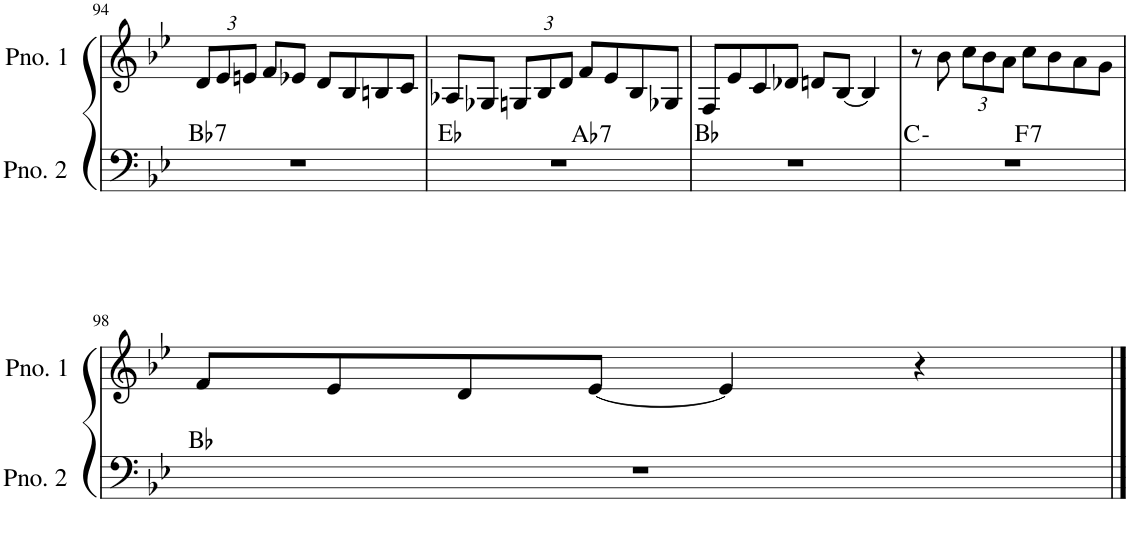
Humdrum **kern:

**kern	**harte	**kern
*part2	*part2	*part1
*staff2	*	*staff1
*I"ピアノ 2	*	*I"ピアノ 1
!!LO:PB:g=z
*clefF4	*	*clefG2
*k[b-e-]	*	*k[b-e-]
*M4/4	*	*M4/4
*	*	*Xbrackettup
=94	=94	=94
!	!LO:H:kt=7	!
1r	Bb:7	12d/L
.	.	12e-/
.	.	12en/J
.	.	8f/L
.	.	8e-X/J
.	.	8d/L
.	.	8B-/
.	.	8Bn/
.	.	8c/J
=95	=95	=95
*^	*	*
1r	2ryy	Eb:maj	8A-X/L
.	.	.	8G-X/J
.	.	.	12Gn/L
.	.	.	12B-/
.	.	.	12d/J
!	!	!LO:H:kt=7	!
.	2ryy	Ab:7	8f/L
.	.	.	8e-/
.	.	.	8B-/
.	.	.	8G-X/J
*v	*v	*	*
=96	=96	=96
1r	Bb:maj	8F/L
.	.	8e-/
.	.	8c/
.	.	8d-X/J
.	.	8dn/L
.	.	[8B-/J
.	.	4B-/]
=97	=97	=97
*^	*	*
1r	2ryy	C:min	8r
.	.	.	8b-\
.	.	.	12cc\L
.	.	.	12b-\
.	.	.	12a\J
!	!	!LO:H:kt=7	!
.	2ryy	F:7	8cc\L
.	.	.	8b-\
.	.	.	8a\
.	.	.	8g\J
*v	*v	*	*
!!LO:LB:g=z
=98	=98	=98
1r	Bb:maj	8f/L
.	.	8e-/
.	.	8d/
.	.	[8e-/J
.	.	4e-/]
.	.	4r
==	==	==
*-	*-	*-
